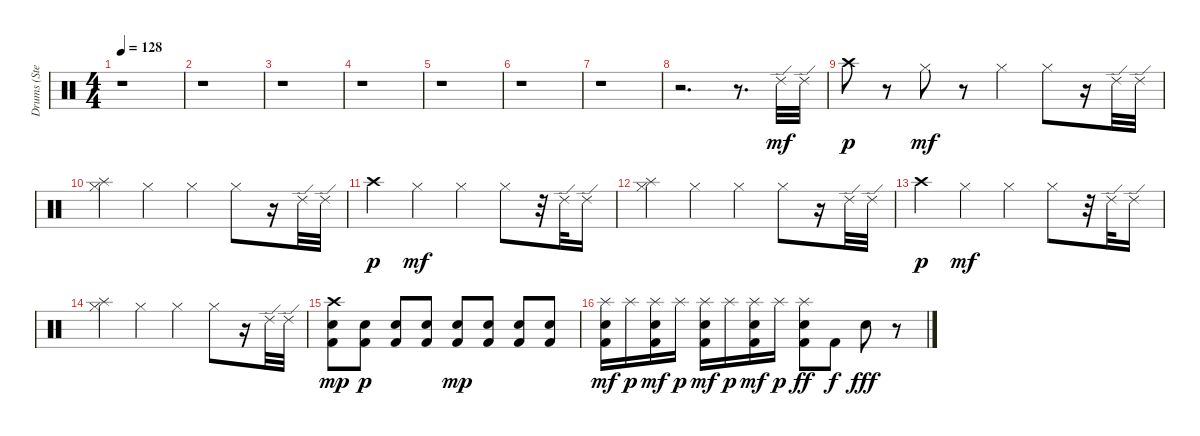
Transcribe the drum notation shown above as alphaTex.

\track ("Drums (Steven)" "Drums (Ste") {instrument percussion}
\staff {score}
\articulation defaults
\ts (4 4)
\tempo 128
\clef neutral
\ks c
r.1{dy mf} |
r.1 |
r.1 |
r.1 |
r.1 |
r.1 |
r.1 |
r.2{d} r.8{d} "Ride (edge) 2".32 "Ride (edge) 2".32 |
"Crash high (hit)".8{dy p} r.8 "Hi-Hat (closed)".8{dy mf} r.8 "Hi-Hat (closed)".4 "Hi-Hat (closed)".8 r.16 "Ride (edge) 2".32 "Ride (edge) 2".32 |
("Splash (hit)" "Hi-Hat (closed)").4 "Hi-Hat (closed)".4 "Hi-Hat (closed)".4 "Hi-Hat (closed)".8 r.16 "Ride (edge) 2".32 "Ride (edge) 2".32 |
"Crash high (hit)".4{dy p} "Hi-Hat (closed)".4{dy mf} "Hi-Hat (closed)".4 "Hi-Hat (closed)".8 r.32 "Ride (edge) 2".32 "Ride (edge) 2".16 |
("Splash (hit)" "Hi-Hat (closed)").4 "Hi-Hat (closed)".4 "Hi-Hat (closed)".4 "Hi-Hat (closed)".8 r.16 "Ride (edge) 2".32 "Ride (edge) 2".32 |
"Crash high (hit)".4{dy p} "Hi-Hat (closed)".4{dy mf} "Hi-Hat (closed)".4 "Hi-Hat (closed)".8 r.32 "Ride (edge) 2".32 "Ride (edge) 2".16 |
("Splash (hit)" "Hi-Hat (closed)").4 "Hi-Hat (closed)".4 "Hi-Hat (closed)".4 "Hi-Hat (closed)".8 r.16 "Ride (edge) 2".32 "Ride (edge) 2".32 |
("Electric Snare (hit)" "Kick (hit) 2" "Crash high (hit)").8{dy mp} ("Electric Snare (hit)" "Kick (hit) 2").8{dy p} ("Electric Snare (hit)" "Kick (hit) 2").8 ("Electric Snare (hit)" "Kick (hit) 2").8 ("Electric Snare (hit)" "Kick (hit) 2").8{dy mp} ("Electric Snare (hit)" "Kick (hit) 2").8 ("Electric Snare (hit)" "Kick (hit) 2").8 ("Electric Snare (hit)" "Kick (hit) 2").8 |
("Splash (hit)" "Electric Snare (hit)" "Kick (hit) 2").16{dy mf} "Splash (hit)".16{dy p} ("Splash (hit)" "Electric Snare (hit)" "Kick (hit) 2").16{dy mf} "Splash (hit)".16{dy p} ("Splash (hit)" "Electric Snare (hit)" "Kick (hit) 2").16{dy mf} "Splash (hit)".16{dy p} ("Splash (hit)" "Electric Snare (hit)" "Kick (hit) 2").16{dy mf} "Splash (hit)".16{dy p} ("Splash (hit)" "Electric Snare (hit)" "Kick (hit) 2").8{dy ff} "Kick (hit) 2".8{dy f} "Electric Snare (hit)".8{dy fff} r.8
